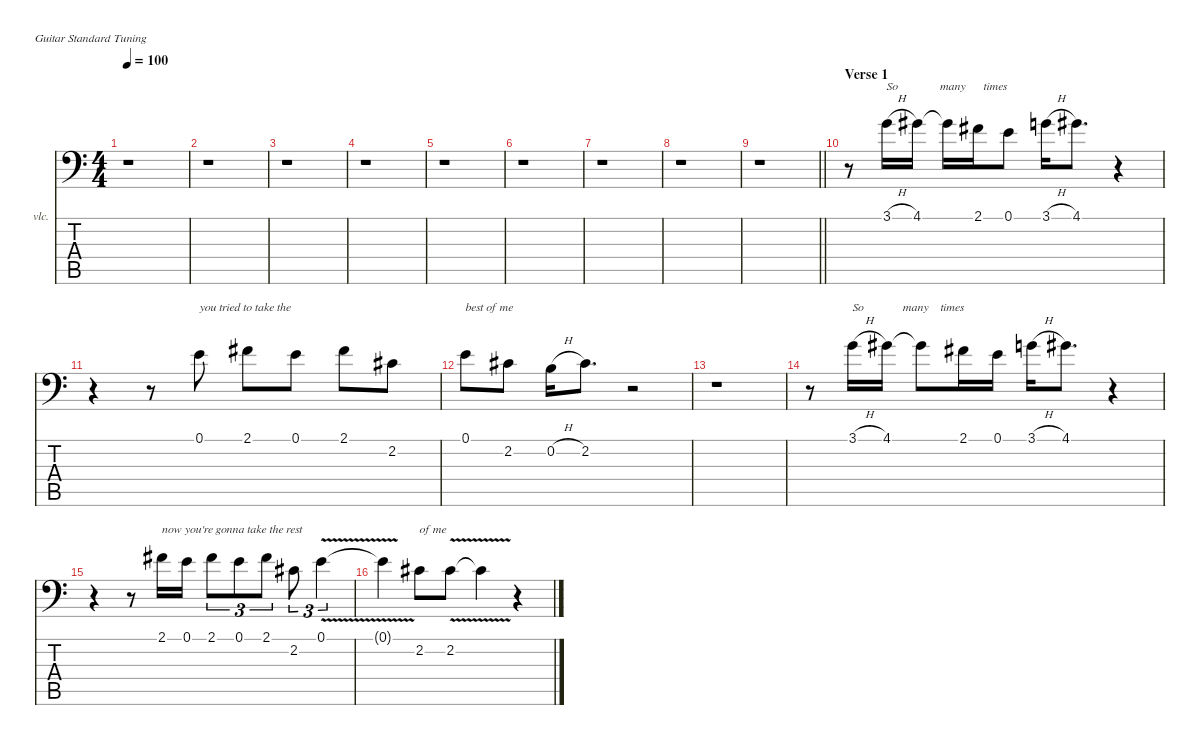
\defaultSystemsLayout 4
\hideDynamics
\bracketExtendMode nobrackets
\firstSystemTrackNameOrientation horizontal
\otherSystemsTrackNameOrientation horizontal
\track ("Vox" "vlc.") {instrument cello}
\staff {score tabs}
\tuning (E4 B3 G3 D3 A2 E2)
\ts (4 4)
\beaming (8 2 2 2 2)
\tempo 100
\clef f4
\ks c
r.1{dy f instrument cello beam Down} |
r.1{beam Down} |
r.1{beam Down} |
r.1{beam Down} |
r.1{beam Down} |
r.1{beam Down} |
r.1{beam Down} |
r.1{beam Down} |
\barLineRight lightlight
r.1{beam Down} |
\section ("" "Verse 1")
r.8{beam Down} 3.1{h}.16{txt "So              many      times" beam Down} 4.1{acc #}.16{beam Down} 4.1{t acc #}.16{beam Down} 2.1{acc #}.16{beam Down} 0.1.8{beam Down} 3.1{h}.16{beam Down} 4.1{acc #}.8{d beam Down} r.4{beam Down} |
r.4{beam Down} r.8{beam Down} 0.1.8{txt "you tried to take the" beam Down} 2.1{acc #}.8{beam Down} 0.1.8{beam Down} 2.1{acc #}.8{beam Down} 2.2{acc #}.8{beam Down} |
0.1.8{txt "best of me" beam Down} 2.2{acc #}.8{beam Down} 0.2{h}.16{beam Down} 2.2{acc #}.8{d beam Down} r.2{beam Down} |
r.1{beam Down} |
r.8{beam Down} 3.1{h}.16{txt "So             many    times" beam Down} 4.1{acc #}.16{beam Down} 4.1{t acc #}.8{beam Down} 2.1{acc #}.16{beam Down} 0.1.16{beam Down} 3.1{h}.16{beam Down} 4.1{acc #}.8{d beam Down} r.4{beam Down} |
r.4{beam Down} r.8{beam Down} 2.1{acc #}.16{txt "now you're gonna take the rest" beam Down} 0.1.16{beam Down} 2.1{acc #}.8{tu (3 2) beam Down} 0.1.8{tu (3 2) beam Down} 2.1{acc #}.8{tu (3 2) beam Down} 2.2{acc #}.8{tu (3 2) beam Down} 0.1{v}.4{tu (3 2) beam Down} |
0.1{v t}.4{beam Down} 2.2{acc #}.8{txt "of me" beam Down} 2.2{v acc #}.8{beam Down} 2.2{v t acc #}.4{beam Down} r.4{beam Down}
